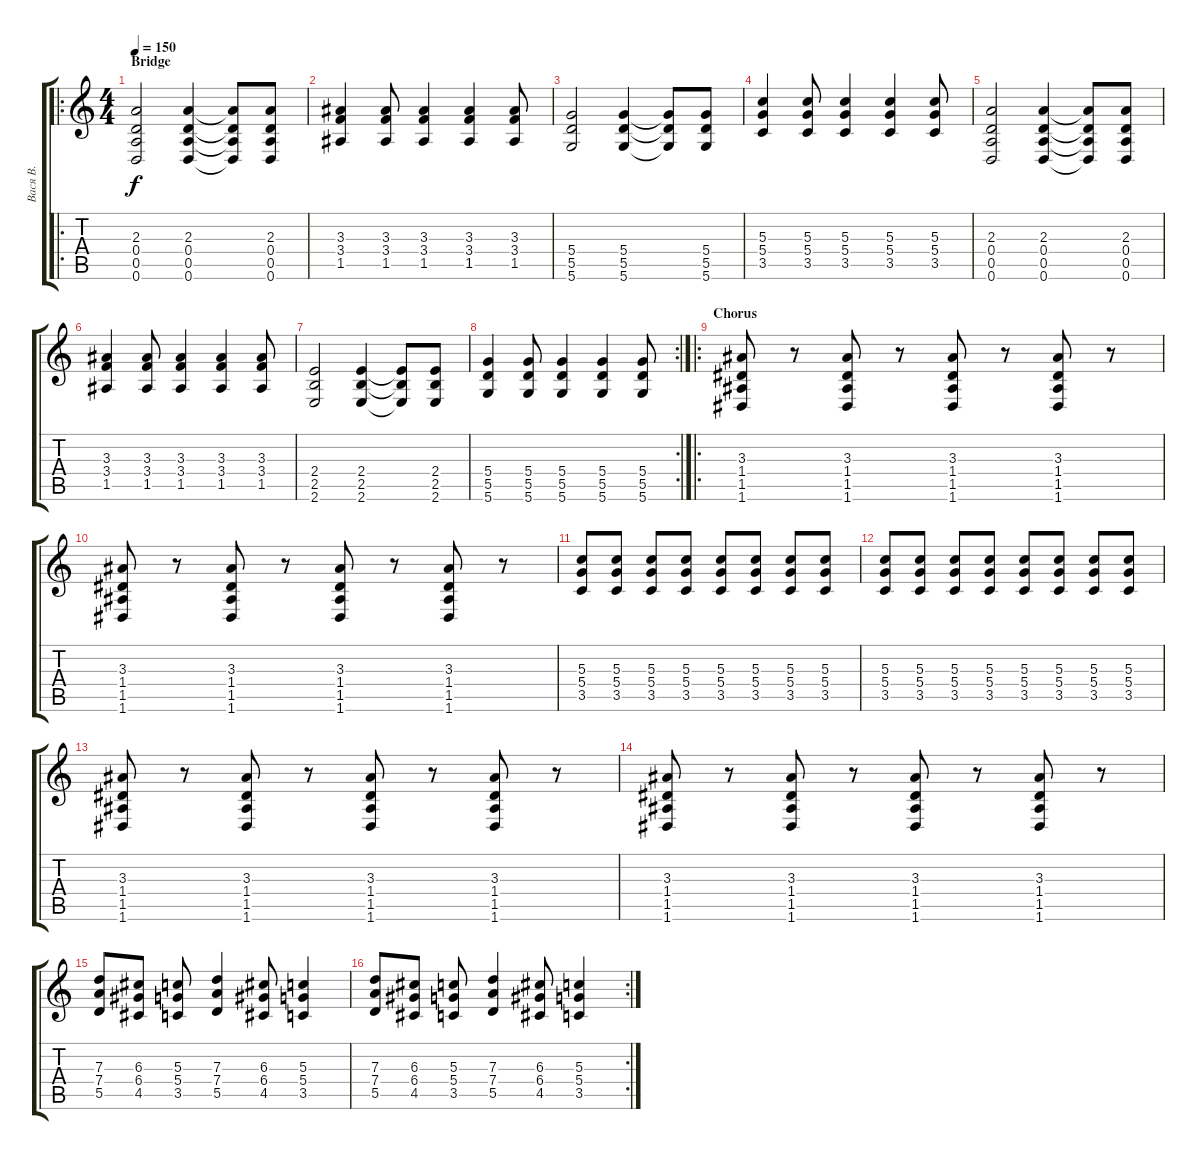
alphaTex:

\track ("Вася В." "Вася В.") {instrument acousticguitarsteel}
\staff {score tabs}
\tuning (E4 B3 G3 D3 A2 D2) {hide}
\ro
\ts (4 4)
\section ("" "Bridge")
\tempo 150
\clef g2
\ks c
(2.3 0.4 0.5 0.6).2{dy f instrument distortionguitar} (2.3 0.4 0.5 0.6).4 (2.3{t} 0.4{t} 0.5{t} 0.6{t}).8 (2.3 0.4 0.5 0.6).8 |
(3.3 3.4 1.5).4 (3.3 3.4 1.5).8 (3.3 3.4 1.5).4 (3.3 3.4 1.5).4 (3.3 3.4 1.5).8 |
(5.4 5.5 5.6).2 (5.4 5.5 5.6).4 (5.4{t} 5.5{t} 5.6{t}).8 (5.4 5.5 5.6).8 |
(5.3 5.4 3.5).4 (5.3 5.4 3.5).8 (5.3 5.4 3.5).4 (5.3 5.4 3.5).4 (5.3 5.4 3.5).8 |
(2.3 0.4 0.5 0.6).2 (2.3 0.4 0.5 0.6).4 (2.3{t} 0.4{t} 0.5{t} 0.6{t}).8 (2.3 0.4 0.5 0.6).8 |
(3.3 3.4 1.5).4 (3.3 3.4 1.5).8 (3.3 3.4 1.5).4 (3.3 3.4 1.5).4 (3.3 3.4 1.5).8 |
(2.4 2.5 2.6).2 (2.4 2.5 2.6).4 (2.4{t} 2.5{t} 2.6{t}).8 (2.4 2.5 2.6).8 |
\rc 2
(5.4 5.5 5.6).4 (5.4 5.5 5.6).8 (5.4 5.5 5.6).4 (5.4 5.5 5.6).4 (5.4 5.5 5.6).8 |
\ro
\section ("" "Chorus")
(3.3 1.4 1.5 1.6).8{instrument distortionguitar} r.8 (3.3 1.4 1.5 1.6).8 r.8 (3.3 1.4 1.5 1.6).8 r.8 (3.3 1.4 1.5 1.6).8 r.8 |
(3.3 1.4 1.5 1.6).8 r.8 (3.3 1.4 1.5 1.6).8 r.8 (3.3 1.4 1.5 1.6).8 r.8 (3.3 1.4 1.5 1.6).8 r.8 |
(5.3 5.4 3.5).8 (5.3 5.4 3.5).8 (5.3 5.4 3.5).8 (5.3 5.4 3.5).8 (5.3 5.4 3.5).8 (5.3 5.4 3.5).8 (5.3 5.4 3.5).8 (5.3 5.4 3.5).8 |
(5.3 5.4 3.5).8 (5.3 5.4 3.5).8 (5.3 5.4 3.5).8 (5.3 5.4 3.5).8 (5.3 5.4 3.5).8 (5.3 5.4 3.5).8 (5.3 5.4 3.5).8 (5.3 5.4 3.5).8 |
(3.3 1.4 1.5 1.6).8 r.8 (3.3 1.4 1.5 1.6).8 r.8 (3.3 1.4 1.5 1.6).8 r.8 (3.3 1.4 1.5 1.6).8 r.8 |
(3.3 1.4 1.5 1.6).8 r.8 (3.3 1.4 1.5 1.6).8 r.8 (3.3 1.4 1.5 1.6).8 r.8 (3.3 1.4 1.5 1.6).8 r.8 |
(7.3 7.4 5.5).8 (6.3 6.4 4.5).8 (5.3 5.4 3.5).8 (7.3 7.4 5.5).4 (6.3 6.4 4.5).8 (5.3 5.4 3.5).4 |
\rc 2
(7.3 7.4 5.5).8 (6.3 6.4 4.5).8 (5.3 5.4 3.5).8 (7.3 7.4 5.5).4 (6.3 6.4 4.5).8 (5.3 5.4 3.5).4
